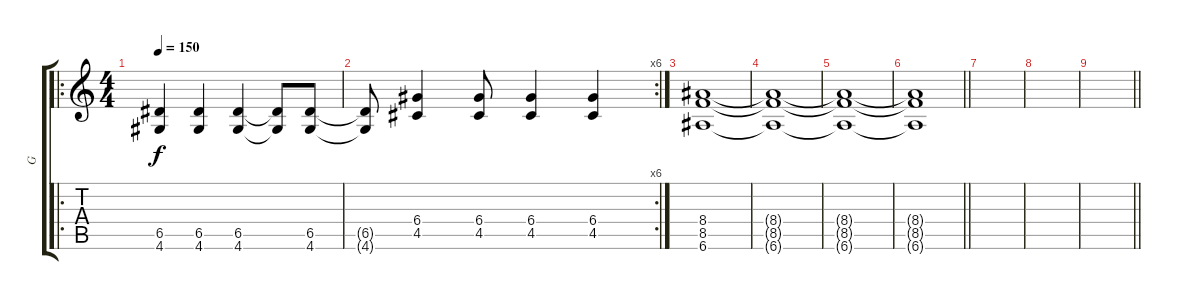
\track ("G" "G") {instrument acousticguitarsteel}
\staff {score tabs}
\tuning (E4 B3 G3 D3 A2 E2) {hide}
\ro
\ts (4 4)
\tempo 150
\clef g2
\ks c
(6.5 4.6).4{dy f} (6.5 4.6).4 (6.5 4.6).4 (6.5{t} 4.6{t}).8 (6.5 4.6).8 |
\rc 6
(6.5{t} 4.6{t}).8 (6.4 4.5).4 (6.4 4.5).8 (6.4 4.5).4 (6.4 4.5).4 |
(8.4 8.5 6.6).1 |
(8.4{t} 8.5{t} 6.6{t}).1 |
(8.4{t} 8.5{t} 6.6{t}).1 |
\barLineRight lightlight
(8.4{t} 8.5{t} 6.6{t}).1 |
|
|
\barLineRight lightlight
